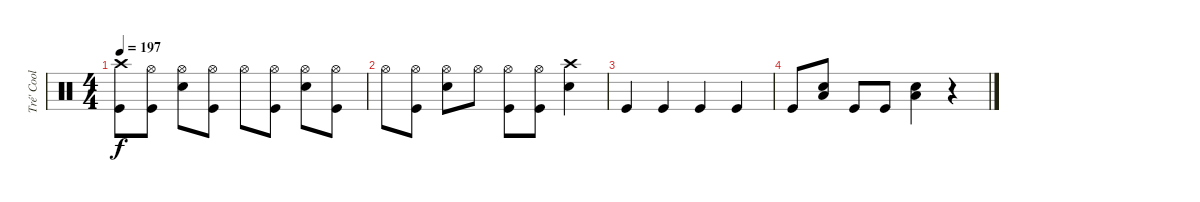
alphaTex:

\track ("Tré' Cool (Drums)" "Tré' Cool ") {instrument percussion}
\staff {score}
\articulation defaults
\ts (4 4)
\tempo 197
\clef neutral
\ks c
("Crash high (hit)" "Kick (hit)").8{dy f} ("Hi-Hat (open)" "Kick (hit)").8 ("Hi-Hat (open)" "Electric Snare (hit)").8 ("Hi-Hat (open)" "Kick (hit)").8 "Hi-Hat (open)".8 ("Hi-Hat (open)" "Kick (hit)").8 ("Hi-Hat (open)" "Electric Snare (hit)").8 ("Hi-Hat (open)" "Kick (hit)").8 |
"Hi-Hat (open)".8 ("Hi-Hat (open)" "Kick (hit)").8 ("Hi-Hat (open)" "Electric Snare (hit)").8 "Hi-Hat (open)".8 ("Hi-Hat (open)" "Kick (hit)").8 ("Hi-Hat (open)" "Kick (hit)").8 ("Crash high (hit)" "Electric Snare (hit)").4 |
"Kick (hit)".4 "Kick (hit)".4 "Kick (hit)".4 "Kick (hit)".4 |
"Kick (hit)".8 ("Electric Snare (hit)" "Low Floor Tom (hit)").8 "Kick (hit)".8 "Kick (hit)".8 ("Electric Snare (hit)" "Low Floor Tom (hit)").4 r.4
